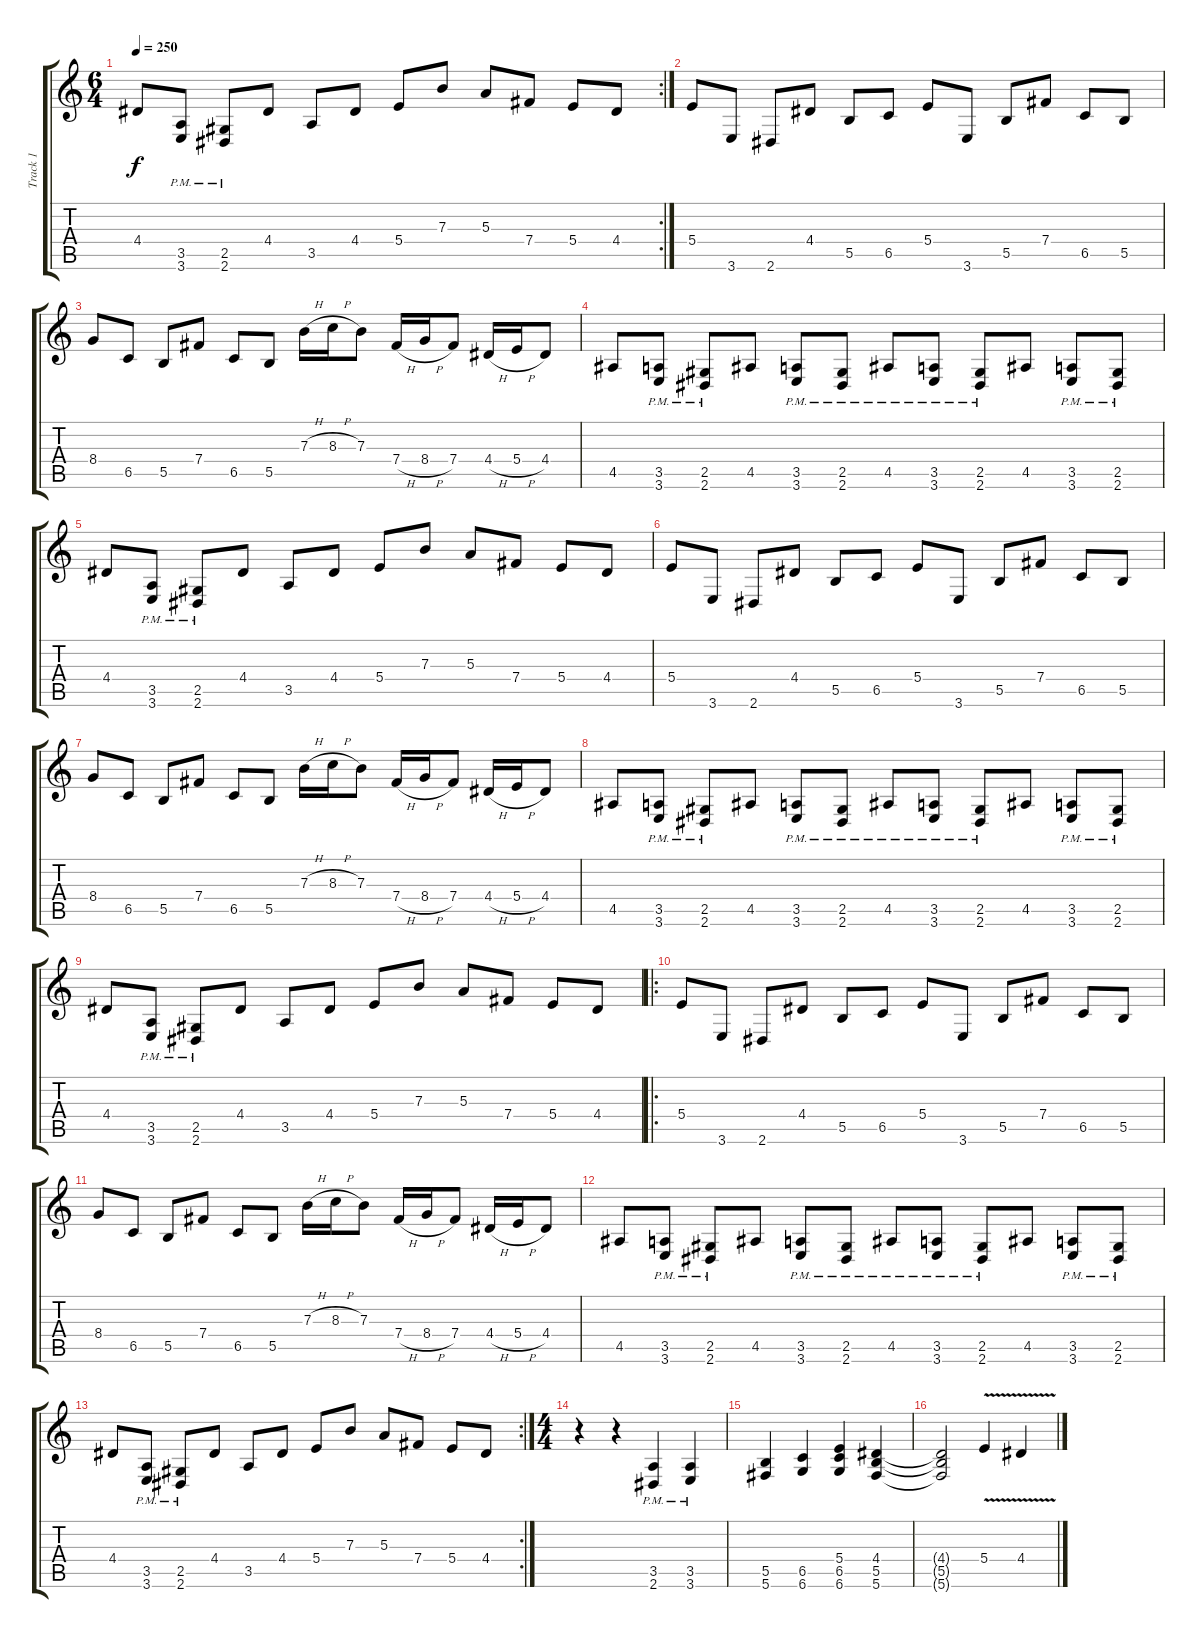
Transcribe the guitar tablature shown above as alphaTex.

\track ("Track 1" "Track 1") {instrument distortionguitar}
\staff {score tabs}
\tuning (Db4 Ab3 E3 B2 Gb2 Db2) {hide}
\rc 2
\ts (6 4)
\tempo 250
\clef g2
\ks c
4.4.8{dy f} (3.5{pm} 3.6{pm}).8 (2.5{pm} 2.6{pm}).8 4.4.8 3.5.8 4.4.8 5.4.8 7.3.8 5.3.8 7.4.8 5.4.8 4.4.8 |
5.4.8 3.6.8 2.6.8 4.4.8 5.5.8 6.5.8 5.4.8 3.6.8 5.5.8 7.4.8 6.5.8 5.5.8 |
8.4.8 6.5.8 5.5.8 7.4.8 6.5.8 5.5.8 7.3{h}.16 8.3{h}.16 7.3.8 7.4{h}.16 8.4{h}.16 7.4.8 4.4{h}.16 5.4{h}.16 4.4.8 |
4.5.8 (3.5{pm} 3.6{pm}).8 (2.5{pm} 2.6{pm}).8 4.5.8 (3.5{pm} 3.6{pm}).8 (2.5{pm} 2.6{pm}).8 4.5{pm}.8 (3.5{pm} 3.6{pm}).8 (2.5{pm} 2.6{pm}).8 4.5.8 (3.5{pm} 3.6{pm}).8 (2.5{pm} 2.6{pm}).8 |
4.4.8 (3.5{pm} 3.6{pm}).8 (2.5{pm} 2.6{pm}).8 4.4.8 3.5.8 4.4.8 5.4.8 7.3.8 5.3.8 7.4.8 5.4.8 4.4.8 |
5.4.8 3.6.8 2.6.8 4.4.8 5.5.8 6.5.8 5.4.8 3.6.8 5.5.8 7.4.8 6.5.8 5.5.8 |
8.4.8 6.5.8 5.5.8 7.4.8 6.5.8 5.5.8 7.3{h}.16 8.3{h}.16 7.3.8 7.4{h}.16 8.4{h}.16 7.4.8 4.4{h}.16 5.4{h}.16 4.4.8 |
4.5.8 (3.5{pm} 3.6{pm}).8 (2.5{pm} 2.6{pm}).8 4.5.8 (3.5{pm} 3.6{pm}).8 (2.5{pm} 2.6{pm}).8 4.5{pm}.8 (3.5{pm} 3.6{pm}).8 (2.5{pm} 2.6{pm}).8 4.5.8 (3.5{pm} 3.6{pm}).8 (2.5{pm} 2.6{pm}).8 |
4.4.8 (3.5{pm} 3.6{pm}).8 (2.5{pm} 2.6{pm}).8 4.4.8 3.5.8 4.4.8 5.4.8 7.3.8 5.3.8 7.4.8 5.4.8 4.4.8 |
\ro
5.4.8 3.6.8 2.6.8 4.4.8 5.5.8 6.5.8 5.4.8 3.6.8 5.5.8 7.4.8 6.5.8 5.5.8 |
8.4.8 6.5.8 5.5.8 7.4.8 6.5.8 5.5.8 7.3{h}.16 8.3{h}.16 7.3.8 7.4{h}.16 8.4{h}.16 7.4.8 4.4{h}.16 5.4{h}.16 4.4.8 |
4.5.8 (3.5{pm} 3.6{pm}).8 (2.5{pm} 2.6{pm}).8 4.5.8 (3.5{pm} 3.6{pm}).8 (2.5{pm} 2.6{pm}).8 4.5{pm}.8 (3.5{pm} 3.6{pm}).8 (2.5{pm} 2.6{pm}).8 4.5.8 (3.5{pm} 3.6{pm}).8 (2.5{pm} 2.6{pm}).8 |
\rc 2
4.4.8 (3.5{pm} 3.6{pm}).8 (2.5{pm} 2.6{pm}).8 4.4.8 3.5.8 4.4.8 5.4.8 7.3.8 5.3.8 7.4.8 5.4.8 4.4.8 |
\ts (4 4)
r.4 r.4 (3.5{pm} 2.6{pm}).4 (3.5{pm} 3.6{pm}).4 |
(5.5 5.6).4 (6.5 6.6).4 (5.4 6.5 6.6).4 (4.4 5.5 5.6).4 |
(4.4{t} 5.5{t} 5.6{t}).2 5.4{v}.4 4.4{v}.4
